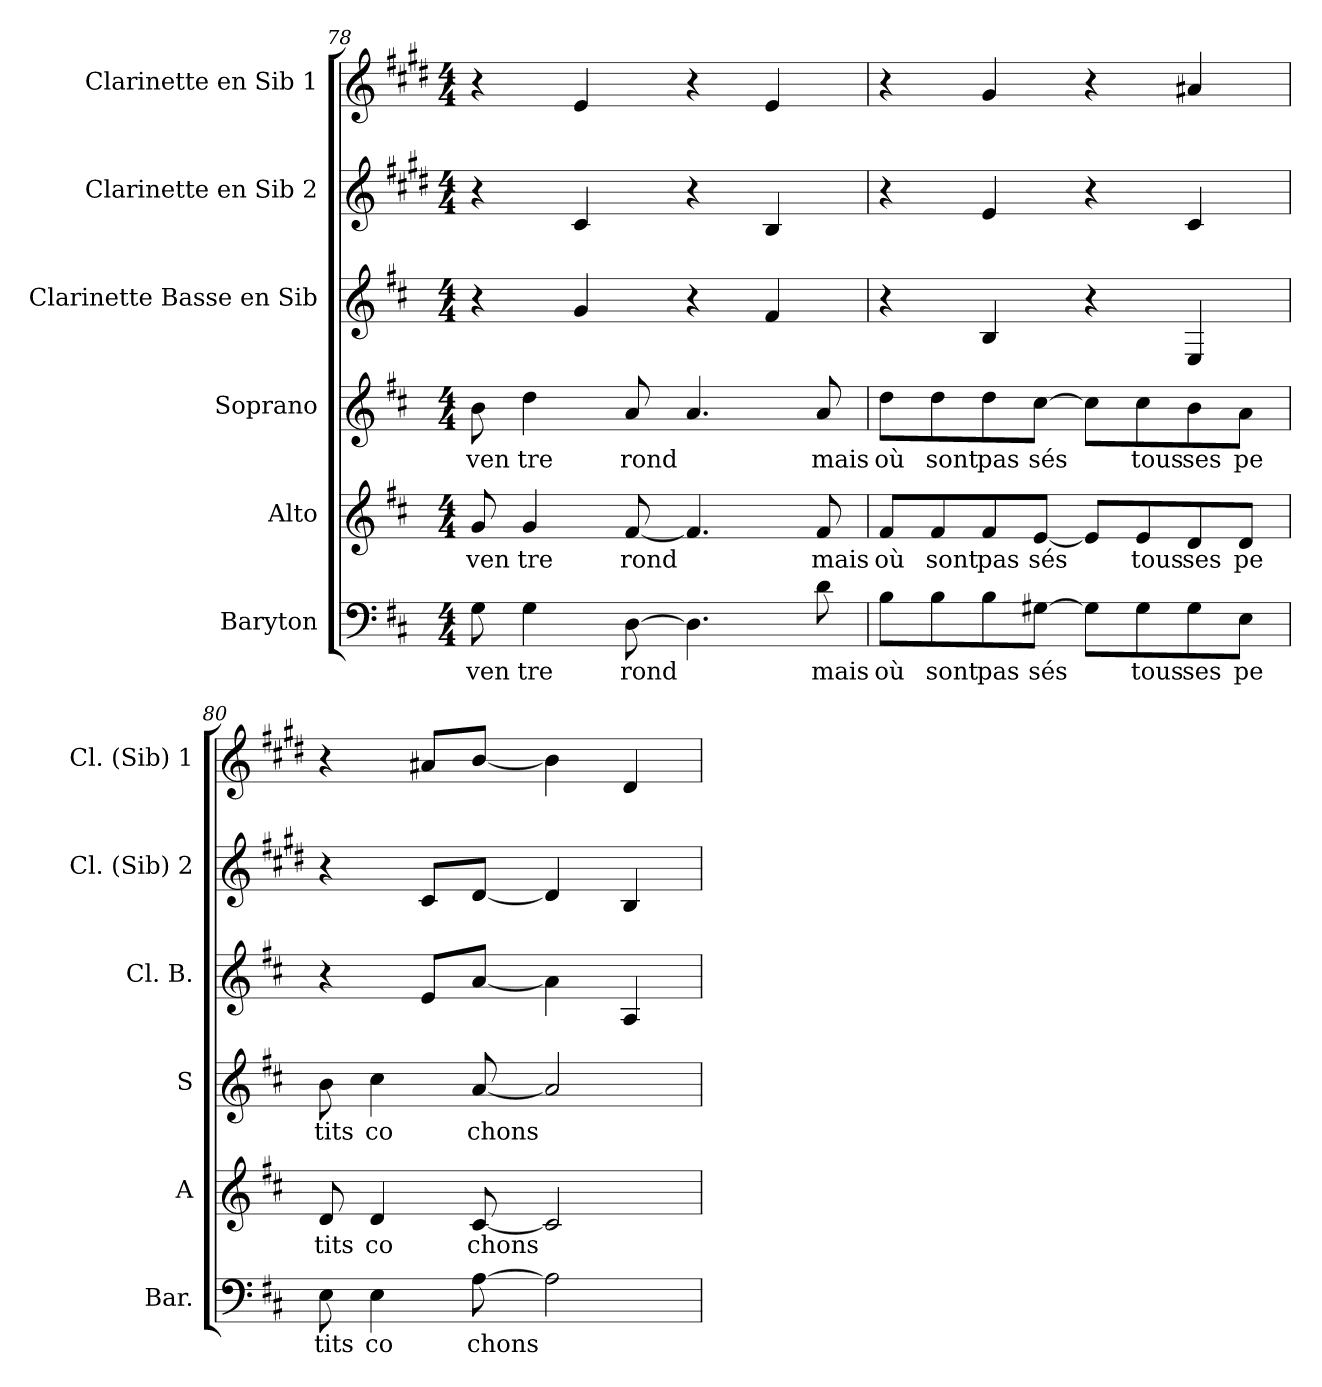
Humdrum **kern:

**kern	**text	**kern	**text	**kern	**text	**kern	**kern	**kern
*part6	*part6	*part5	*part5	*part4	*part4	*part3	*part2	*part1
*staff6	*staff6	*staff5	*staff5	*staff4	*staff4	*staff3	*staff2	*staff1
*I"Baryton	*	*I"Alto	*	*I"Soprano	*	*I"Clarinette Basse en Sib	*I"Clarinette en Sib 2	*I"Clarinette en Sib 1
*I'Bar.	*	*I'A	*	*I'S	*	*I'Cl. B.	*I'Cl. (Sib) 2	*I'Cl. (Sib) 1
*clefF4	*	*clefG2	*	*clefG2	*	*clefG2	*clefG2	*clefG2
*	*	*	*	*	*	*ITrd8c14	*ITrd1c2	*ITrd1c2
*k[f#c#]	*	*k[f#c#]	*	*k[f#c#]	*	*k[f#c#]	*k[f#c#]	*k[f#c#]
*D:	*	*D:	*	*D:	*	*D:	*D:	*D:
*M4/4	*	*M4/4	*	*M4/4	*	*M4/4	*M4/4	*M4/4
=78	=78	=78	=78	=78	=78	=78	=78	=78
!	!LO:LY:b	!	!	!	!	!	!	!
!	!	!	!LO:LY:b	!	!	!	!	!
!	!	!	!	!	!LO:LY:b	!	!	!
8G\	ven	8g/	ven	8b\	ven	4r	4r	4r
!	!LO:LY:b	!	!	!	!	!	!	!
!	!	!	!LO:LY:b	!	!	!	!	!
!	!	!	!	!	!LO:LY:b	!	!	!
4G\	tre	4g/	tre	4dd\	tre	.	.	.
.	.	.	.	.	.	4G/	4B/	4d/
!	!LO:LY:b	!	!	!	!	!	!	!
!	!	!	!LO:LY:b	!	!	!	!	!
!	!	!	!	!	!LO:LY:b	!	!	!
[8D\	rond	[8f#/	rond	8a/	rond	.	.	.
4.D\]	.	4.f#/]	.	4.a/	.	4r	4r	4r
.	.	.	.	.	.	4F#/	4A/	4d/
!	!LO:LY:b	!	!	!	!	!	!	!
!	!	!	!LO:LY:b	!	!	!	!	!
!	!	!	!	!	!LO:LY:b	!	!	!
8d\	mais	8f#/	mais	8a/	mais	.	.	.
!!LO:PB:g=z
=79	=79	=79	=79	=79	=79	=79	=79	=79
!	!LO:LY:b	!	!	!	!	!	!	!
!	!	!	!LO:LY:b	!	!	!	!	!
!	!	!	!	!	!LO:LY:b	!	!	!
8B\L	où	8f#/L	où	8dd\L	où	4r	4r	4r
!	!LO:LY:b	!	!	!	!	!	!	!
!	!	!	!LO:LY:b	!	!	!	!	!
!	!	!	!	!	!LO:LY:b	!	!	!
8B\	sont	8f#/	sont	8dd\	sont	.	.	.
!	!LO:LY:b	!	!	!	!	!	!	!
!	!	!	!LO:LY:b	!	!	!	!	!
!	!	!	!	!	!LO:LY:b	!	!	!
8B\	pas	8f#/	pas	8dd\	pas	4BB/	4d/	4f#/
!	!LO:LY:b	!	!	!	!	!	!	!
!	!	!	!LO:LY:b	!	!	!	!	!
!	!	!	!	!	!LO:LY:b	!	!	!
[8G#X\J	sés	[8e/J	sés	[8cc#\J	sés	.	.	.
8G#\L]	.	8e/L]	.	8cc#\L]	.	4r	4r	4r
!	!LO:LY:b	!	!	!	!	!	!	!
!	!	!	!LO:LY:b	!	!	!	!	!
!	!	!	!	!	!LO:LY:b	!	!	!
8G#\	tous	8e/	tous	8cc#\	tous	.	.	.
!	!LO:LY:b	!	!	!	!	!	!	!
!	!	!	!LO:LY:b	!	!	!	!	!
!	!	!	!	!	!LO:LY:b	!	!	!
8G#\	ses	8d/	ses	8b\	ses	4EE/	4B/	4g#X/
!	!LO:LY:b	!	!	!	!	!	!	!
!	!	!	!LO:LY:b	!	!	!	!	!
!	!	!	!	!	!LO:LY:b	!	!	!
8E\J	pe	8d/J	pe	8a\J	pe	.	.	.
=80	=80	=80	=80	=80	=80	=80	=80	=80
!	!LO:LY:b	!	!	!	!	!	!	!
!	!	!	!LO:LY:b	!	!	!	!	!
!	!	!	!	!	!LO:LY:b	!	!	!
8E\	tits	8d/	tits	8b\	tits	4r	4r	4r
!	!LO:LY:b	!	!	!	!	!	!	!
!	!	!	!LO:LY:b	!	!	!	!	!
!	!	!	!	!	!LO:LY:b	!	!	!
4E\	co	4d/	co	4cc#\	co	.	.	.
.	.	.	.	.	.	8E/L	8B/L	8g#X/L
!	!LO:LY:b	!	!	!	!	!	!	!
!	!	!	!LO:LY:b	!	!	!	!	!
!	!	!	!	!	!LO:LY:b	!	!	!
[8A\	chons	[8c#/	chons	[8a/	chons	[8A/J	[8c#/J	[8a/J
2A\]	.	2c#/]	.	2a/]	.	4A\]	4c#/]	4a\]
.	.	.	.	.	.	4AA/	4A/	4c#/
=	=	=	=	=	=	=	=	=
*-	*-	*-	*-	*-	*-	*-	*-	*-
